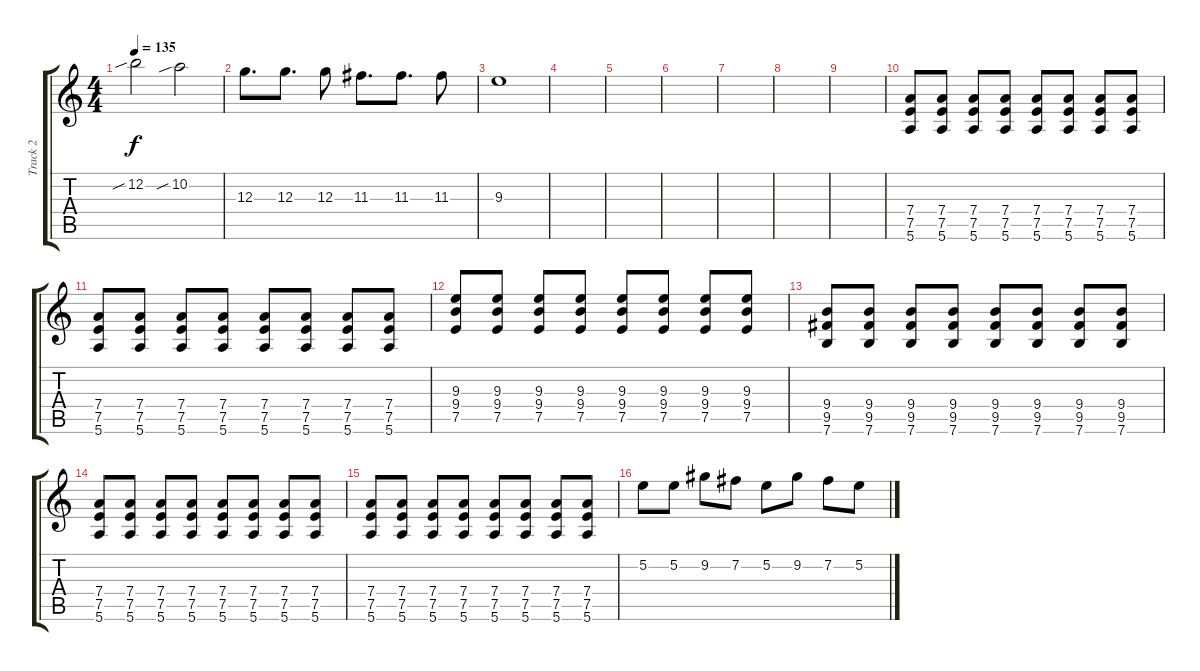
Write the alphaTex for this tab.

\track ("Track 2" "Track 2") {instrument distortionguitar}
\staff {score tabs}
\tuning (E4 B3 G3 D3 A2 E2) {hide}
\ts (4 4)
\tempo 135
\clef g2
\ks c
12.2{sib}.2{dy f} 10.2{sib}.2 |
12.3.8{d} 12.3.8{d} 12.3.8 11.3.8{d} 11.3.8{d} 11.3.8 |
9.3.1 |
|
|
|
|
|
|
(7.4 7.5 5.6).8 (7.4 7.5 5.6).8 (7.4 7.5 5.6).8 (7.4 7.5 5.6).8 (7.4 7.5 5.6).8 (7.4 7.5 5.6).8 (7.4 7.5 5.6).8 (7.4 7.5 5.6).8 |
(7.4 7.5 5.6).8 (7.4 7.5 5.6).8 (7.4 7.5 5.6).8 (7.4 7.5 5.6).8 (7.4 7.5 5.6).8 (7.4 7.5 5.6).8 (7.4 7.5 5.6).8 (7.4 7.5 5.6).8 |
(9.3 9.4 7.5).8 (9.3 9.4 7.5).8 (9.3 9.4 7.5).8 (9.3 9.4 7.5).8 (9.3 9.4 7.5).8 (9.3 9.4 7.5).8 (9.3 9.4 7.5).8 (9.3 9.4 7.5).8 |
(9.4 9.5 7.6).8 (9.4 9.5 7.6).8 (9.4 9.5 7.6).8 (9.4 9.5 7.6).8 (9.4 9.5 7.6).8 (9.4 9.5 7.6).8 (9.4 9.5 7.6).8 (9.4 9.5 7.6).8 |
(7.4 7.5 5.6).8 (7.4 7.5 5.6).8 (7.4 7.5 5.6).8 (7.4 7.5 5.6).8 (7.4 7.5 5.6).8 (7.4 7.5 5.6).8 (7.4 7.5 5.6).8 (7.4 7.5 5.6).8 |
(7.4 7.5 5.6).8 (7.4 7.5 5.6).8 (7.4 7.5 5.6).8 (7.4 7.5 5.6).8 (7.4 7.5 5.6).8 (7.4 7.5 5.6).8 (7.4 7.5 5.6).8 (7.4 7.5 5.6).8 |
5.2.8 5.2.8 9.2.8 7.2.8 5.2.8 9.2.8 7.2.8 5.2.8
